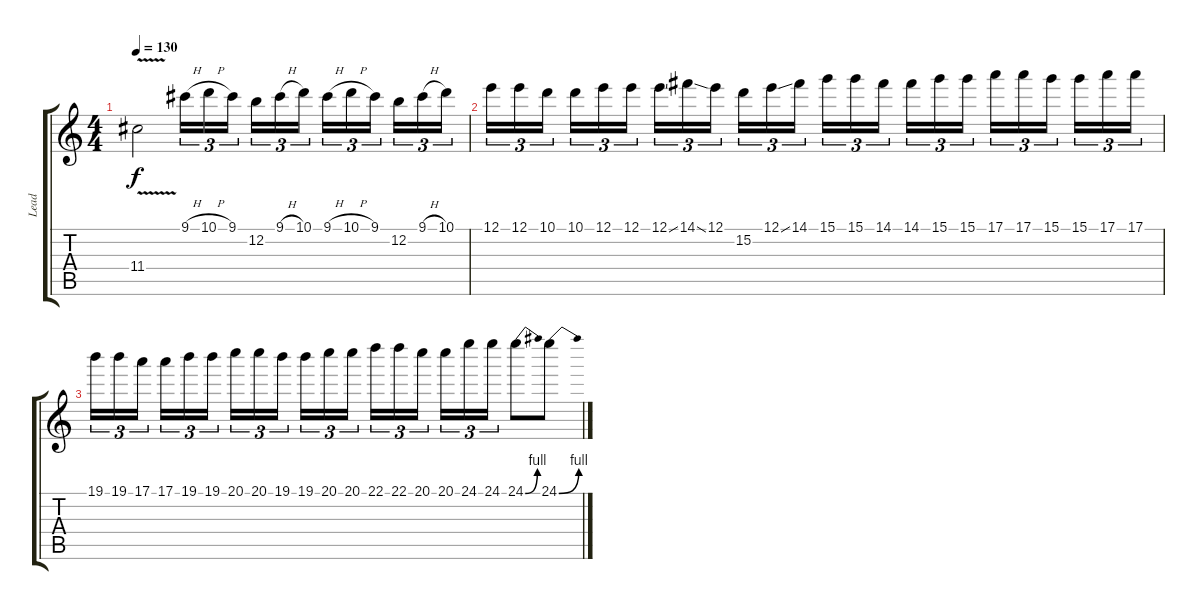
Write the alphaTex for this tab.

\track ("Lead" "Lead") {instrument distortionguitar}
\staff {score tabs}
\tuning (E4 B3 G3 D3 A2 E2) {hide}
\ts (4 4)
\tempo 130
\clef g2
\ks c
11.4{v}.2{dy f} 9.1{h}.16{tu (3 2)} 10.1{h}.16{tu (3 2)} 9.1.16{tu (3 2)} 12.2.16{tu (3 2)} 9.1{h}.16{tu (3 2)} 10.1.16{tu (3 2)} 9.1{h}.16{tu (3 2)} 10.1{h}.16{tu (3 2)} 9.1.16{tu (3 2)} 12.2.16{tu (3 2)} 9.1{h}.16{tu (3 2)} 10.1.16{tu (3 2)} |
12.1.16{tu (3 2)} 12.1.16{tu (3 2)} 10.1.16{tu (3 2)} 10.1.16{tu (3 2)} 12.1.16{tu (3 2)} 12.1.16{tu (3 2)} 12.1{ss}.16{tu (3 2)} 14.1{ss}.16{tu (3 2)} 12.1.16{tu (3 2)} 15.2.16{tu (3 2)} 12.1{ss}.16{tu (3 2)} 14.1.16{tu (3 2)} 15.1.16{tu (3 2)} 15.1.16{tu (3 2)} 14.1.16{tu (3 2)} 14.1.16{tu (3 2)} 15.1.16{tu (3 2)} 15.1.16{tu (3 2)} 17.1.16{tu (3 2)} 17.1.16{tu (3 2)} 15.1.16{tu (3 2)} 15.1.16{tu (3 2)} 17.1.16{tu (3 2)} 17.1.16{tu (3 2)} |
19.1.16{tu (3 2)} 19.1.16{tu (3 2)} 17.1.16{tu (3 2)} 17.1.16{tu (3 2)} 19.1.16{tu (3 2)} 19.1.16{tu (3 2)} 20.1.16{tu (3 2)} 20.1.16{tu (3 2)} 19.1.16{tu (3 2)} 19.1.16{tu (3 2)} 20.1.16{tu (3 2)} 20.1.16{tu (3 2)} 22.1.16{tu (3 2)} 22.1.16{tu (3 2)} 20.1.16{tu (3 2)} 20.1.16{tu (3 2)} 24.1.16{tu (3 2)} 24.1.16{tu (3 2)} 24.1{be (bend 0 0 60 4)}.8 24.1{be (bend 0 0 60 4)}.8
